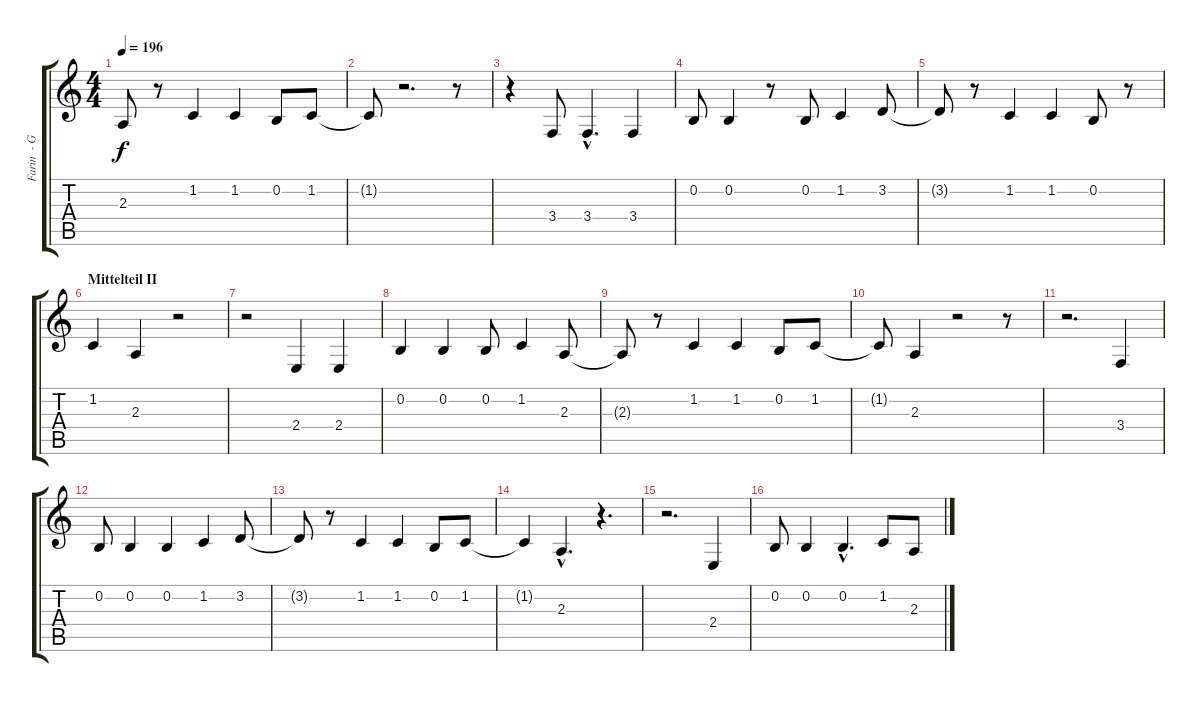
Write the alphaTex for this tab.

\track ("Farin  - Gesang" "Farin  - G") {instrument tenorsax}
\staff {score tabs}
\tuning (E4 B3 G3 D3 A2 E2) {hide}
\ts (4 4)
\tempo 196
\clef g2
\ks c
2.3{t}.8{dy f} r.8 1.2.4 1.2.4 0.2.8 1.2.8 |
1.2{t}.8 r.2{d} r.8 |
r.4 3.4.8 3.4{hac}.4{d} 3.4.4 |
0.2.8 0.2.4 r.8 0.2.8 1.2.4 3.2.8 |
3.2{t}.8 r.8 1.2.4 1.2.4 0.2.8 r.8 |
\section ("" "Mittelteil II")
1.2.4 2.3.4 r.2 |
r.2 2.4.4 2.4.4 |
0.2.4 0.2.4 0.2.8 1.2.4 2.3.8 |
2.3{t}.8 r.8 1.2.4 1.2.4 0.2.8 1.2.8 |
1.2{t}.8 2.3.4 r.2 r.8 |
r.2{d} 3.4.4 |
0.2.8 0.2.4 0.2.4 1.2.4 3.2.8 |
3.2{t}.8 r.8 1.2.4 1.2.4 0.2.8 1.2.8 |
1.2{t}.4 2.3{hac}.4{d} r.4{d} |
r.2{d} 2.4.4 |
0.2.8 0.2.4 0.2{hac}.4{d} 1.2.8 2.3.8
